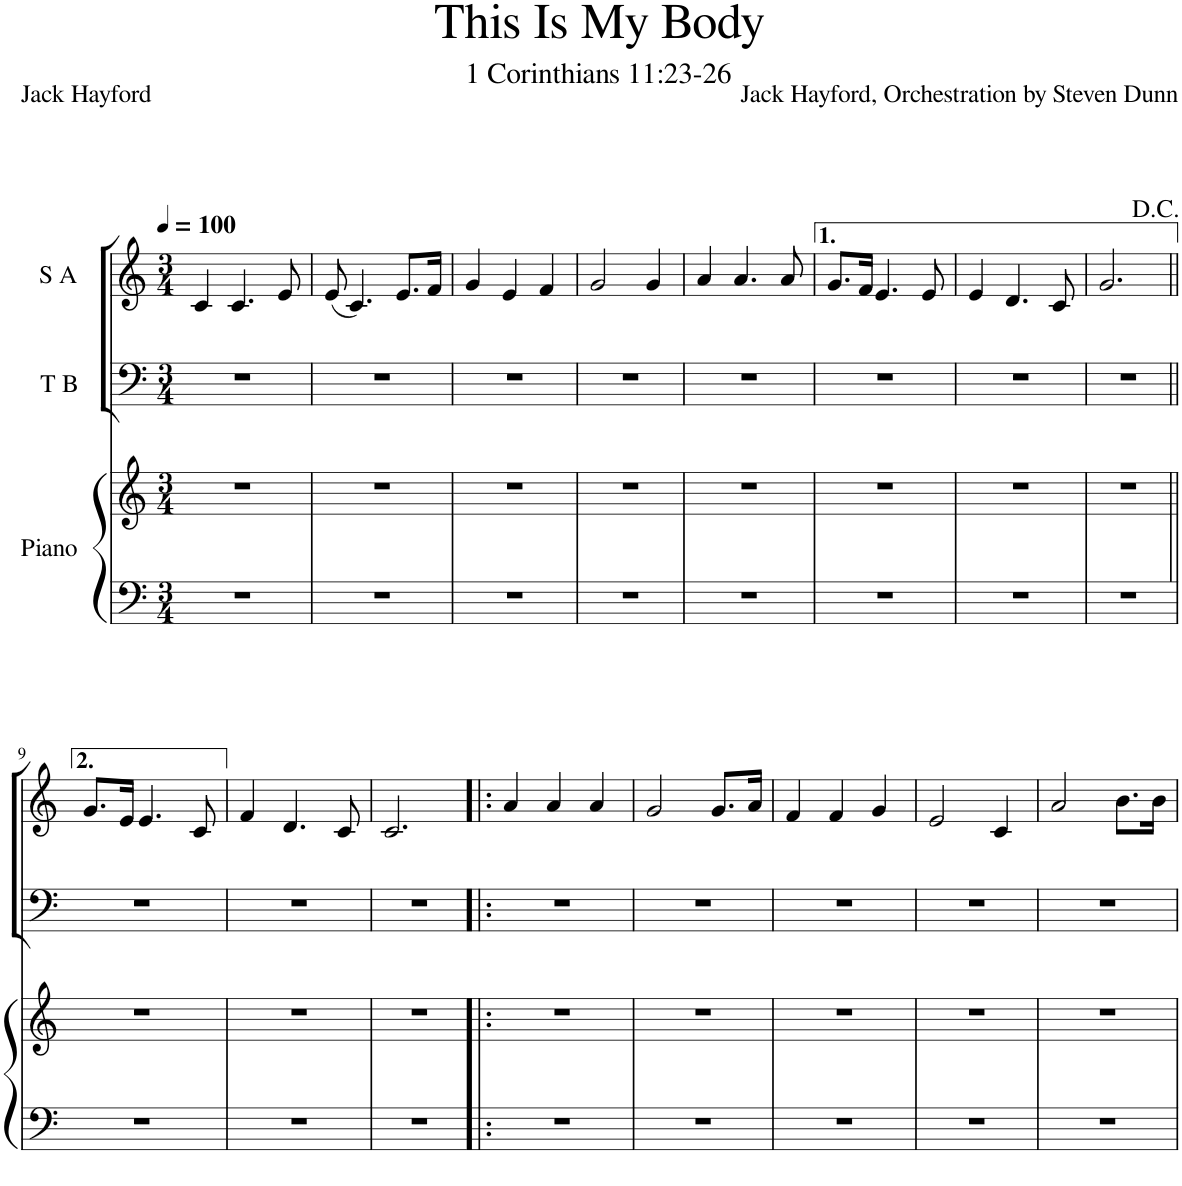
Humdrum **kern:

**kern	**kern	**kern	**kern
*part3	*part3	*part2	*part1
*staff4	*staff3	*staff2	*staff1
*I"Piano	*	*I"T B	*I"S A
*I'Pno	*	*	*
*clefF4	*clefG2	*clefF4	*clefG2
*k[]	*k[]	*k[]	*k[]
*M3/4	*M3/4	*M3/4	*M3/4
*MM100	*MM100	*MM100	*MM100
=1	=1	=1	=1
2.r	2.r	2.r	4c/
.	.	.	4.c/
.	.	.	8e/
=2	=2	=2	=2
2.r	2.r	2.r	(8e/
.	.	.	4.c/)
.	.	.	8.e/L
.	.	.	16f/Jk
=3	=3	=3	=3
2.r	2.r	2.r	4g/
.	.	.	4e/
.	.	.	4f/
=4	=4	=4	=4
2.r	2.r	2.r	2g/
.	.	.	4g/
=5	=5	=5	=5
2.r	2.r	2.r	4a/
.	.	.	4.a/
.	.	.	8a/
=6	=6	=6	=6
2.r	2.r	2.r	8.g/L
.	.	.	16f/Jk
.	.	.	4.e/
.	.	.	8e/
=7	=7	=7	=7
2.r	2.r	2.r	4e/
.	.	.	4.d/
.	.	.	8c/
=8	=8	=8	=8
2.r	2.r	2.r	2.g/
!!LO:LB:g=z
=9||	=9||	=9||	=9||
2.r	2.r	2.r	8.g/L
.	.	.	16e/Jk
.	.	.	4.e/
.	.	.	8c/
=10	=10	=10	=10
2.r	2.r	2.r	4f/
.	.	.	4.d/
.	.	.	8c/
=11	=11	=11	=11
2.r	2.r	2.r	2.c/
=12!|:	=12!|:	=12!|:	=12!|:
2.r	2.r	2.r	4a/
.	.	.	4a/
.	.	.	4a/
=13	=13	=13	=13
2.r	2.r	2.r	2g/
.	.	.	8.g/L
.	.	.	16a/Jk
=14	=14	=14	=14
2.r	2.r	2.r	4f/
.	.	.	4f/
.	.	.	4g/
=15	=15	=15	=15
2.r	2.r	2.r	2e/
.	.	.	4c/
=16	=16	=16	=16
2.r	2.r	2.r	2a/
.	.	.	8.b\L
.	.	.	16b\Jk
=	=	=	=
*-	*-	*-	*-
